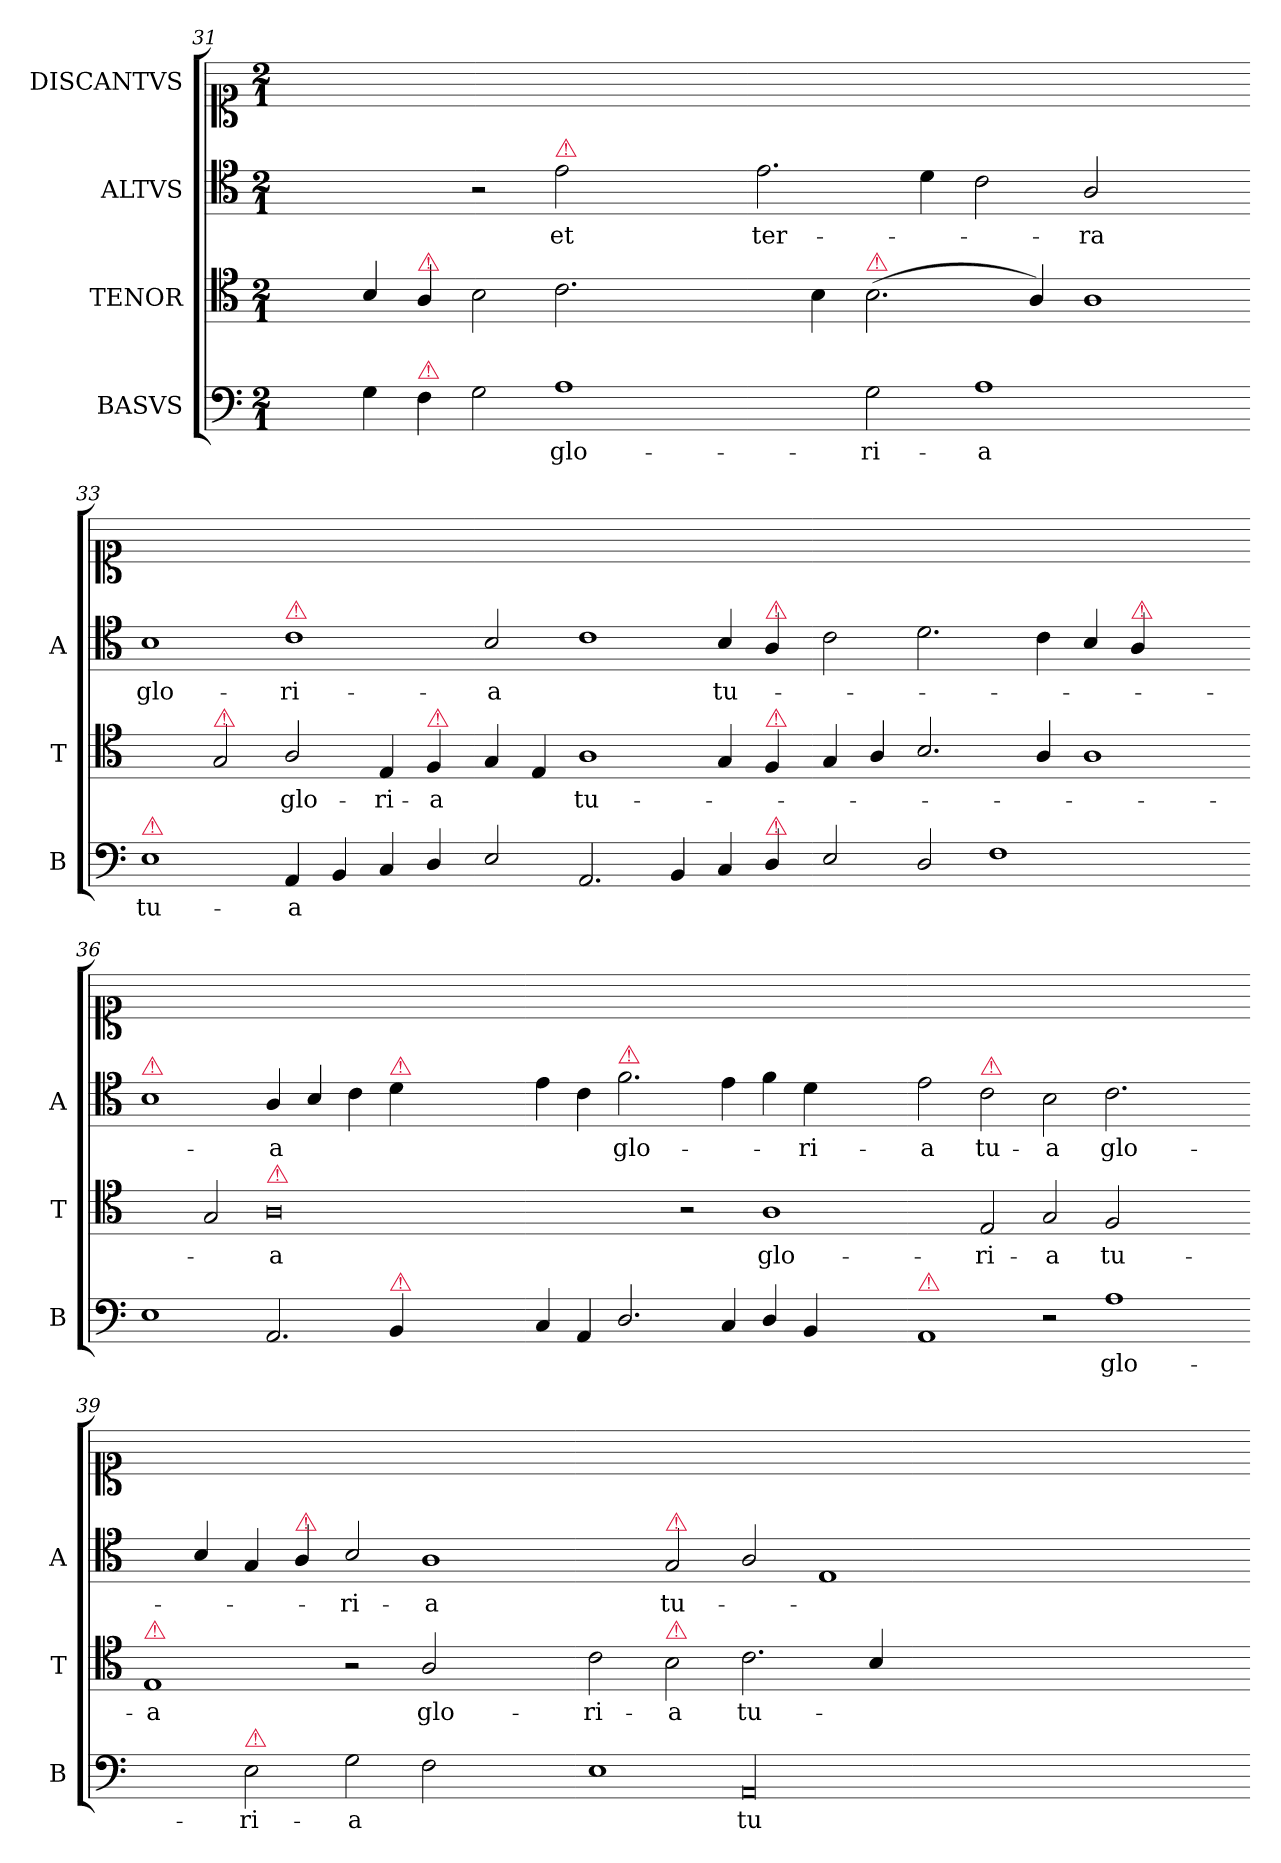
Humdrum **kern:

**kern	**text	**kern	**text	**kern	**text	**kern
*part4	*part4	*part3	*part3	*part2	*part2	*part1
*staff4	*staff4	*staff3	*staff3	*staff2	*staff2	*staff1
*I"BASVS	*	*I"TENOR	*	*I"ALTVS	*	*I"DISCANTVS
*I'B	*	*I'T	*	*I'A	*	*
*clefF4	*	*clefC4	*	*clefC4	*	*clefC1
*k[]	*	*k[]	*	*k[]	*	*k[]
*M2/1	*	*M2/1	*	*M2/1	*	*M2/1
=31	=31	=31	=31	=31	=31	=31
2ryy	.	2ryy	.	1ryy	.	0ryy
4G\	.	4B/	.	.	.	.
!	!	!LO:TX:a:color=crimson:t=⚠	!	!	!	!
!LO:TX:a:color=crimson:t=⚠	!	!	!	!	!	!
4F\	.	4A/	.	.	.	.
2G\	.	2B\	.	2r	.	.
!	!	!	!	!LO:TX:a:color=crimson:t=⚠	!	!
1A\	glo-	2.c\	.	2e\	et	.
.	.	.	.	2ryy	.	2ryy
.	.	4ryy	.	.	.	.
=32-	=32-	=32-	=32-	=32-	=32-	=32-
2ryy	.	4ryy	.	2.e\	ter-	0ryy
.	.	4B\	.	.	.	.
!	!	!LO:TX:a:color=crimson:t=⚠	!	!	!	!
2G\	-ri-	(<2.B\	.	.	.	.
.	.	.	.	4d\	.	.
1A	-a	.	.	2c\	.	.
.	.	4A/)	.	.	.	.
.	.	1A\	.	2A/	-ra	.
2ryy	.	.	.	2ryy	.	2ryy
=33-	=33-	=33-	=33-	=33-	=33-	=33-
!LO:TX:a:color=crimson:t=⚠	!	!	!	!	!	!
1E	tu-	2ryy	.	1B	glo-	0ryy
!	!	!LO:TX:a:color=crimson:t=⚠	!	!	!	!
.	.	2G/	.	.	.	.
!	!	!	!	!LO:TX:a:color=crimson:t=⚠	!	!
4AA/	-a	2A/	glo-	1c	-ri-	.
4BB/	.	.	.	.	.	.
4C/	.	4E/	-ri-	.	.	.
!	!	!LO:TX:a:color=crimson:t=⚠	!	!	!	!
4D/	.	4F/	-a	.	.	.
=34-	=34-	=34-	=34-	=34-	=34-	=34-
2E/	.	4G/	.	2B/	-a	0ryy
.	.	4E/	.	.	.	.
2.AA/	.	1A	tu-	1c	.	.
4BB/	.	.	.	.	.	.
4C/	.	4G/	.	4B/	tu-	.
!	!	!	!	!LO:TX:a:color=crimson:t=⚠	!	!
!	!	!LO:TX:a:color=crimson:t=⚠	!	!	!	!
!LO:TX:a:color=crimson:t=⚠	!	!	!	!	!	!
4D/	.	4F/	.	4A/	.	.
=35-	=35-	=35-	=35-	=35-	=35-	=35-
2E/	.	4G/	.	2c\	.	0ryy
.	.	4A/	.	.	.	.
2D/	.	2.B/	.	2.d\	.	.
1F	.	.	.	.	.	.
.	.	4A/	.	4c\	.	.
.	.	1A\	.	4B/	.	.
!	!	!	!	!LO:TX:a:color=crimson:t=⚠	!	!
.	.	.	.	4A/	.	.
2ryy	.	.	.	2ryy	.	2ryy
=36-	=36-	=36-	=36-	=36-	=36-	=36-
!	!	!	!	!LO:TX:a:color=crimson:t=⚠	!	!
1E	.	2ryy	.	1B	.	0ryy
.	.	2G/	.	.	.	.
!	!	!LO:TX:a:color=crimson:t=⚠	!	!	!	!
2.AA/	.	0A	-a	4A/	-a	.
.	.	.	.	4B/	.	.
.	.	.	.	4c\	.	.
!	!	!	!	!LO:TX:a:color=crimson:t=⚠	!	!
!LO:TX:a:color=crimson:t=⚠	!	!	!	!	!	!
4BB/	.	.	.	4d\	.	.
1ryy	.	.	.	1ryy	.	1ryy
=37-	=37-	=37-	=37-	=37-	=37-	=37-
4C/	.	1ryy	.	4e\	.	0ryy
4AA/	.	.	.	4c\	.	.
!	!	!	!	!LO:TX:a:color=crimson:t=⚠	!	!
2.D/	.	.	.	2.f\	glo-	.
.	.	2r	.	.	.	.
4C/	.	.	.	4e\	.	.
4D/	.	1A\	glo-	4f\	.	.
4BB/	.	.	.	4d\	-ri-	.
2ryy	.	.	.	2ryy	.	2ryy
=38-	=38-	=38-	=38-	=38-	=38-	=38-
!LO:TX:a:color=crimson:t=⚠	!	!	!	!	!	!
1AA	.	2ryy	.	2e\	-a	0ryy
!	!	!	!	!LO:TX:a:color=crimson:t=⚠	!	!
.	.	2E/	-ri-	2c\	tu-	.
2r	.	2G/	-a	2B\	-a	.
!	!	!	!	!	!LO:LY:i	!
1A\	glo-	2F/	tu-	2.c\	glo-	.
.	.	2ryy	.	.	.	2ryy
.	.	.	.	4ryy	.	.
=39-	=39-	=39-	=39-	=39-	=39-	=39-
!	!	!LO:TX:a:color=crimson:t=⚠	!	!	!	!
2ryy	.	1E	-a	4ryy	.	0ryy
.	.	.	.	4B/	.	.
!LO:TX:a:color=crimson:t=⚠	!	!	!	!	!	!
2E\	-ri-	.	.	4G/	.	.
!	!	!	!	!LO:TX:a:color=crimson:t=⚠	!	!
.	.	.	.	4A/	.	.
!	!	!	!	!	!LO:LY:i	!
2G\	-a	2r	.	2B/	-ri-	.
!	!	!	!LO:LY:i	!	!LO:LY:i	!
2F\	.	2A/	glo-	1A\	-a	.
2ryy	.	2ryy	.	.	.	2ryy
=40-	=40-	=40-	=40-	=40-	=40-	=40-
!	!	!	!LO:LY:i	!	!	!
1E	.	2c\	-ri-	2ryy	.	0ryy
!	!	!	!	!LO:TX:a:color=crimson:t=⚠	!	!
!	!	!LO:TX:a:color=crimson:t=⚠	!	!	!	!
!	!	!	!LO:LY:i	!	!LO:LY:i	!
.	.	2B\	-a	2G/	tu-	.
!	!	!	!LO:LY:i	!	!	!
00AA	tu-	2.c\	tu-	2A/	.	.
.	.	.	.	1E/	.	.
.	.	4B/	.	.	.	.
.	.	0.ryy	.	.	.	0.ryy
.	.	.	.	0ryy	.	.
.	.	.	.	2ryy	.	.
=-	=-	=-	=-	=-	=-	=-
*-	*-	*-	*-	*-	*-	*-
